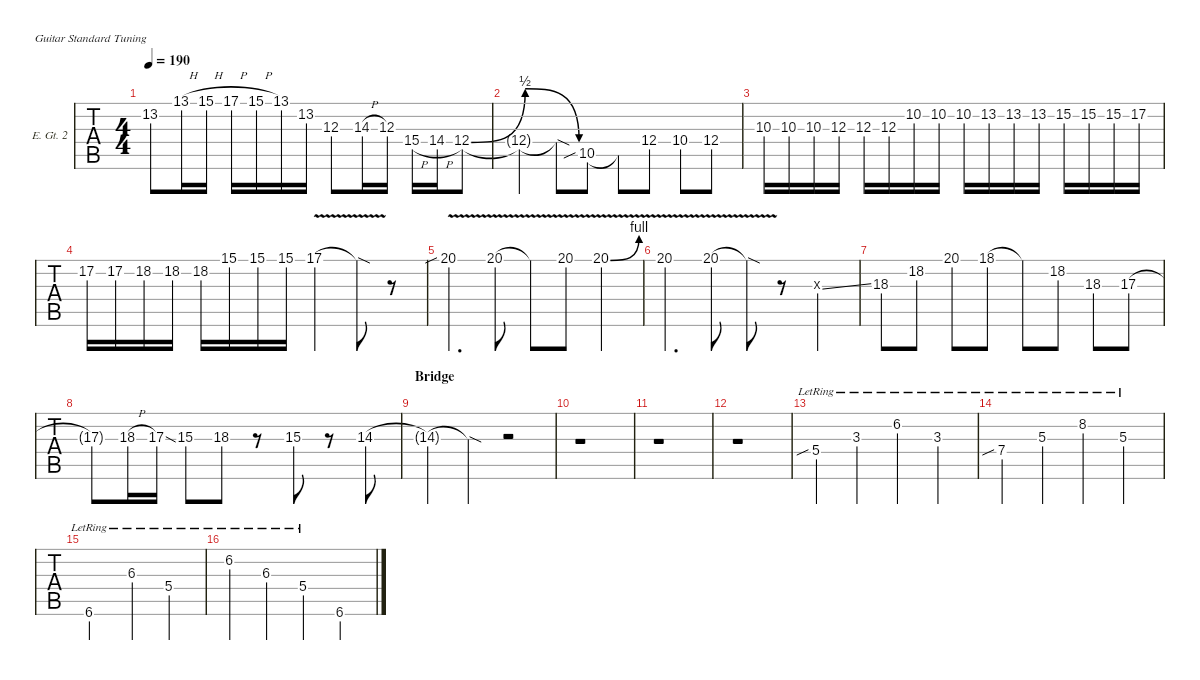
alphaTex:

\defaultSystemsLayout 4
\hideDynamics
\bracketExtendMode nobrackets
\firstSystemTrackNameOrientation horizontal
\track ("Ele. Guitar. 2" "E. Gt. 2") {defaultSystemsLayout 4 instrument distortionguitar}
\staff {tabs}
\tuning (E4 B3 G3 D3 A2 E2)
\ts (4 4)
\tempo 190
\clef g2
\scale
0.284145
\ks f
13.2{acc forcenatural}.8{dy f} 13.1{h acc forcenatural}.16{beam merge} 15.1{h acc forcenatural}.16{beam split} 17.1{h acc forcenatural}.16 15.1{h acc forcenatural}.16 13.1{acc forcenatural}.16 13.2{acc forcenatural}.16 12.3{acc forcenatural}.8 14.3{h acc forcenatural}.16 12.3{acc forcenatural}.16{beam split} 15.4{h acc forcenatural}.16 14.4{h acc forcenatural}.16 12.4{be (bendrelease 7.199999999999999 0 13.2 2 20.4 2 30 0) acc forcenatural}.8 |
\scale
0.236408 12.4{t acc forcenatural}.4 12.4{sod t acc forcenatural}.8 10.5{sib acc forcenatural}.8 10.5{t acc forcenatural}.8 12.4{acc forcenatural}.8 10.4{acc forcenatural}.8 12.4{acc forcenatural}.8 |
\scale
0.237513 10.3{acc forcenatural}.16 10.3{acc forcenatural}.16 10.3{acc forcenatural}.16 12.3{acc forcenatural}.16{beam split} 12.3{acc forcenatural}.16 12.3{acc forcenatural}.16 10.2{acc forcenatural}.16 10.2{acc forcenatural}.16 10.2{acc forcenatural}.16 13.2{acc forcenatural}.16 13.2{acc forcenatural}.16 13.2{acc forcenatural}.16{beam split} 15.2{acc forcenatural}.16 15.2{acc forcenatural}.16 15.2{acc forcenatural}.16 17.2{acc forcenatural}.16 |
\scale
0.241934 17.2{acc forcenatural}.16 17.2{acc forcenatural}.16 18.2{acc forcenatural}.16 18.2{acc forcenatural}.16{beam split} 18.2{acc forcenatural}.16 15.1{acc forcenatural}.16 15.1{acc forcenatural}.16 15.1{acc forcenatural}.16 17.1{v acc forcenatural}.4 17.1{sod t acc forcenatural}.8 r.8 |
\scale
0.284145 20.1{v sib acc forcenatural}.4{d} 20.1{v acc forcenatural}.8 20.1{v t acc forcenatural}.8 20.1{v acc forcenatural}.8 20.1{be (bend 0 0 15 4) v acc forcenatural}.4 |
\scale
0.236408 20.1{v acc forcenatural}.4{d} 20.1{v acc forcenatural}.8 20.1{sod t acc forcenatural}.8 r.8 10.3{ss x acc forcenatural}.4 |
\scale
0.237513 18.3{acc b}.8 18.2{acc forcenatural}.8 20.1{acc forcenatural}.8 18.1{acc b}.8 18.1{t acc b}.8 18.2{acc forcenatural}.8 18.3{acc b}.8 17.3{acc forcenatural}.8 |
\scale
0.241934 17.3{t acc forcenatural}.8 18.3{h acc b}.16 17.3{ss acc forcenatural}.16{beam split} 15.3{acc b}.8 18.3{acc b}.8 r.8 15.3{acc b}.8 r.8 14.3{acc forcenatural}.8 |
\section ("" "Bridge")
\scale
0.284145 14.3{t acc forcenatural}.4 14.3{sod t acc forcenatural}.4 r.2 |
\scale
0.236408 r.1 |
\scale
0.237513 r.1 |
\scale
0.241934 r.1 |
\scale
0.284145 5.4{sib lr acc forcenatural}.4{dy mf} 3.3{lr acc b}.4 6.2{lr acc forcenatural}.4 3.3{lr acc b}.4 |
\scale
0.236408 7.4{sib lr acc forcenatural}.4 5.3{lr acc forcenatural}.4 8.2{lr acc forcenatural}.4 5.3{lr acc forcenatural}.4 |
\scale
0.237513 6.6{lr acc b}.2 6.3{lr acc b}.4 5.4{lr acc forcenatural}.4 |
\scale
0.241934 6.2{lr acc forcenatural}.4 6.3{lr acc b}.4 5.4{lr acc forcenatural}.4 6.6{acc b}.4
